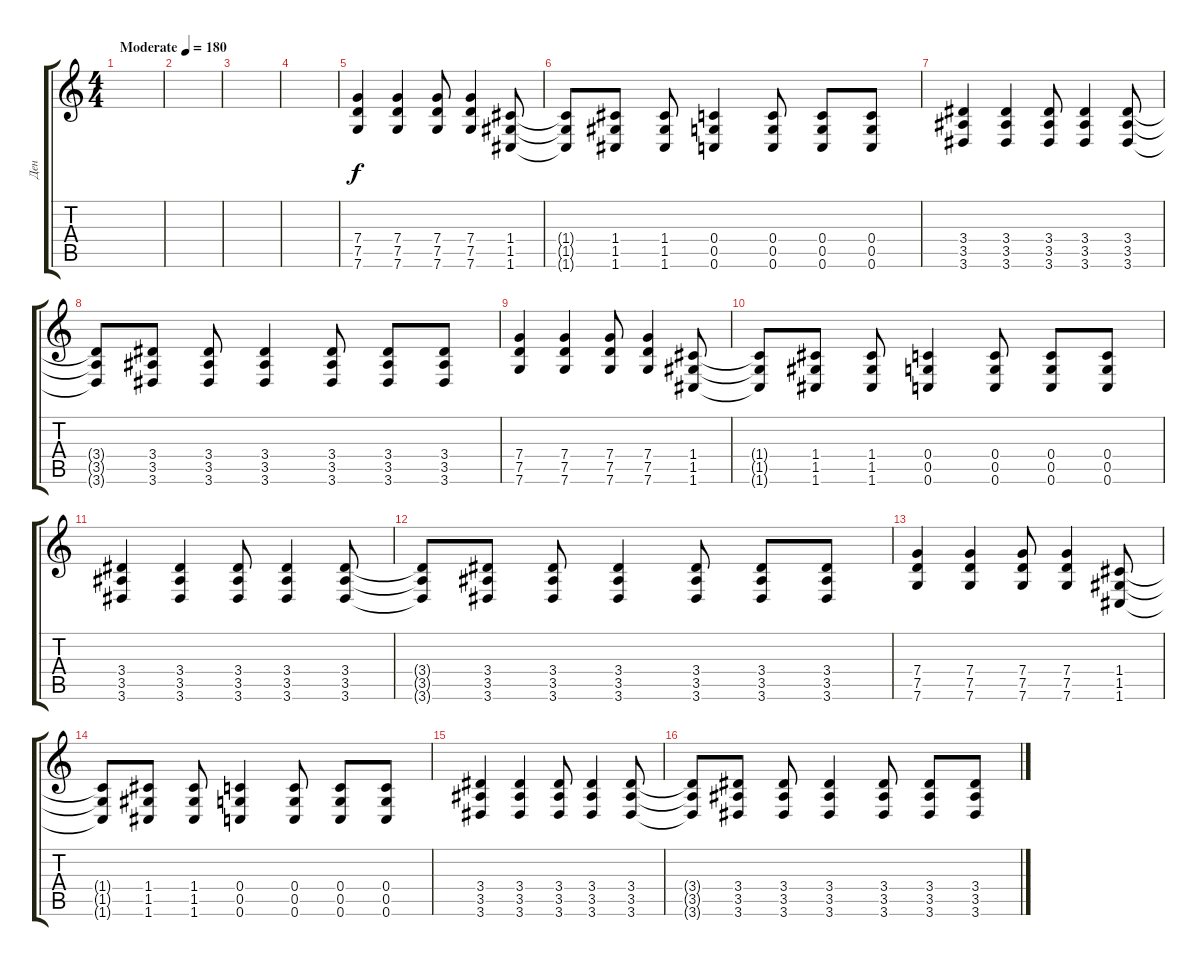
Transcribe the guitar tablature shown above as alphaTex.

\track ("Ден" "Ден") {instrument overdrivenguitar}
\staff {score tabs}
\tuning (D4 A3 F3 C3 G2 C2) {hide}
\ts (4 4)
\tempo (180 "Moderate")
\clef g2
\ks c
|
|
|
|
(7.4 7.5 7.6).4 (7.4 7.5 7.6).4 (7.4 7.5 7.6).8 (7.4 7.5 7.6).4 (1.4 1.5 1.6).8 |
(1.4{t} 1.5{t} 1.6{t}).8 (1.4 1.5 1.6).8 (1.4 1.5 1.6).8 (0.4 0.5 0.6).4 (0.4 0.5 0.6).8 (0.4 0.5 0.6).8 (0.4 0.5 0.6).8 |
(3.4 3.5 3.6).4 (3.4 3.5 3.6).4 (3.4 3.5 3.6).8 (3.4 3.5 3.6).4 (3.4 3.5 3.6).8 |
(3.4{t} 3.5{t} 3.6{t}).8 (3.4 3.5 3.6).8 (3.4 3.5 3.6).8 (3.4 3.5 3.6).4 (3.4 3.5 3.6).8 (3.4 3.5 3.6).8 (3.4 3.5 3.6).8 |
(7.4 7.5 7.6).4 (7.4 7.5 7.6).4 (7.4 7.5 7.6).8 (7.4 7.5 7.6).4 (1.4 1.5 1.6).8 |
(1.4{t} 1.5{t} 1.6{t}).8 (1.4 1.5 1.6).8 (1.4 1.5 1.6).8 (0.4 0.5 0.6).4 (0.4 0.5 0.6).8 (0.4 0.5 0.6).8 (0.4 0.5 0.6).8 |
(3.4 3.5 3.6).4 (3.4 3.5 3.6).4 (3.4 3.5 3.6).8 (3.4 3.5 3.6).4 (3.4 3.5 3.6).8 |
(3.4{t} 3.5{t} 3.6{t}).8 (3.4 3.5 3.6).8 (3.4 3.5 3.6).8 (3.4 3.5 3.6).4 (3.4 3.5 3.6).8 (3.4 3.5 3.6).8 (3.4 3.5 3.6).8 |
(7.4 7.5 7.6).4 (7.4 7.5 7.6).4 (7.4 7.5 7.6).8 (7.4 7.5 7.6).4 (1.4 1.5 1.6).8 |
(1.4{t} 1.5{t} 1.6{t}).8 (1.4 1.5 1.6).8 (1.4 1.5 1.6).8 (0.4 0.5 0.6).4 (0.4 0.5 0.6).8 (0.4 0.5 0.6).8 (0.4 0.5 0.6).8 |
(3.4 3.5 3.6).4 (3.4 3.5 3.6).4 (3.4 3.5 3.6).8 (3.4 3.5 3.6).4 (3.4 3.5 3.6).8 |
(3.4{t} 3.5{t} 3.6{t}).8 (3.4 3.5 3.6).8 (3.4 3.5 3.6).8 (3.4 3.5 3.6).4 (3.4 3.5 3.6).8 (3.4 3.5 3.6).8 (3.4 3.5 3.6).8
